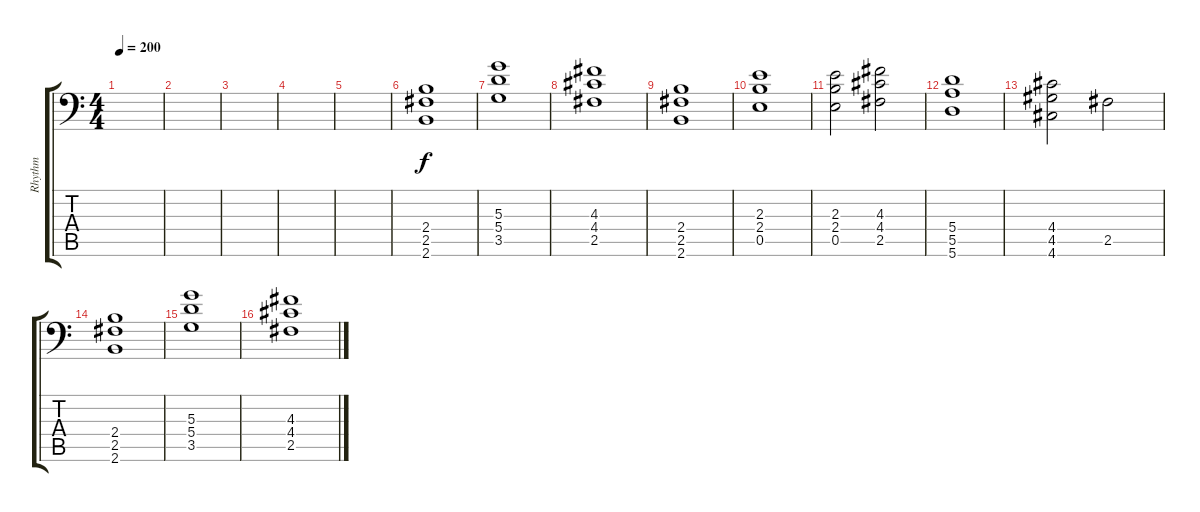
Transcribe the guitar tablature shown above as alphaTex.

\track ("Rhythm" "Rhythm") {instrument distortionguitar}
\staff {score tabs}
\tuning (B3 Gb3 D3 A2 E2 A1) {hide}
\ts (4 4)
\tempo 200
\clef f4
\ks c
|
|
|
|
|
(2.4 2.5 2.6).1 |
(5.3 5.4 3.5).1 |
(4.3 4.4 2.5).1 |
(2.4 2.5 2.6).1 |
(2.3 2.4 0.5).1 |
(2.3 2.4 0.5).2 (4.3 4.4 2.5).2 |
(5.4 5.5 5.6).1 |
(4.4 4.5 4.6).2 2.5.2 |
(2.4 2.5 2.6).1 |
(5.3 5.4 3.5).1 |
(4.3 4.4 2.5).1
